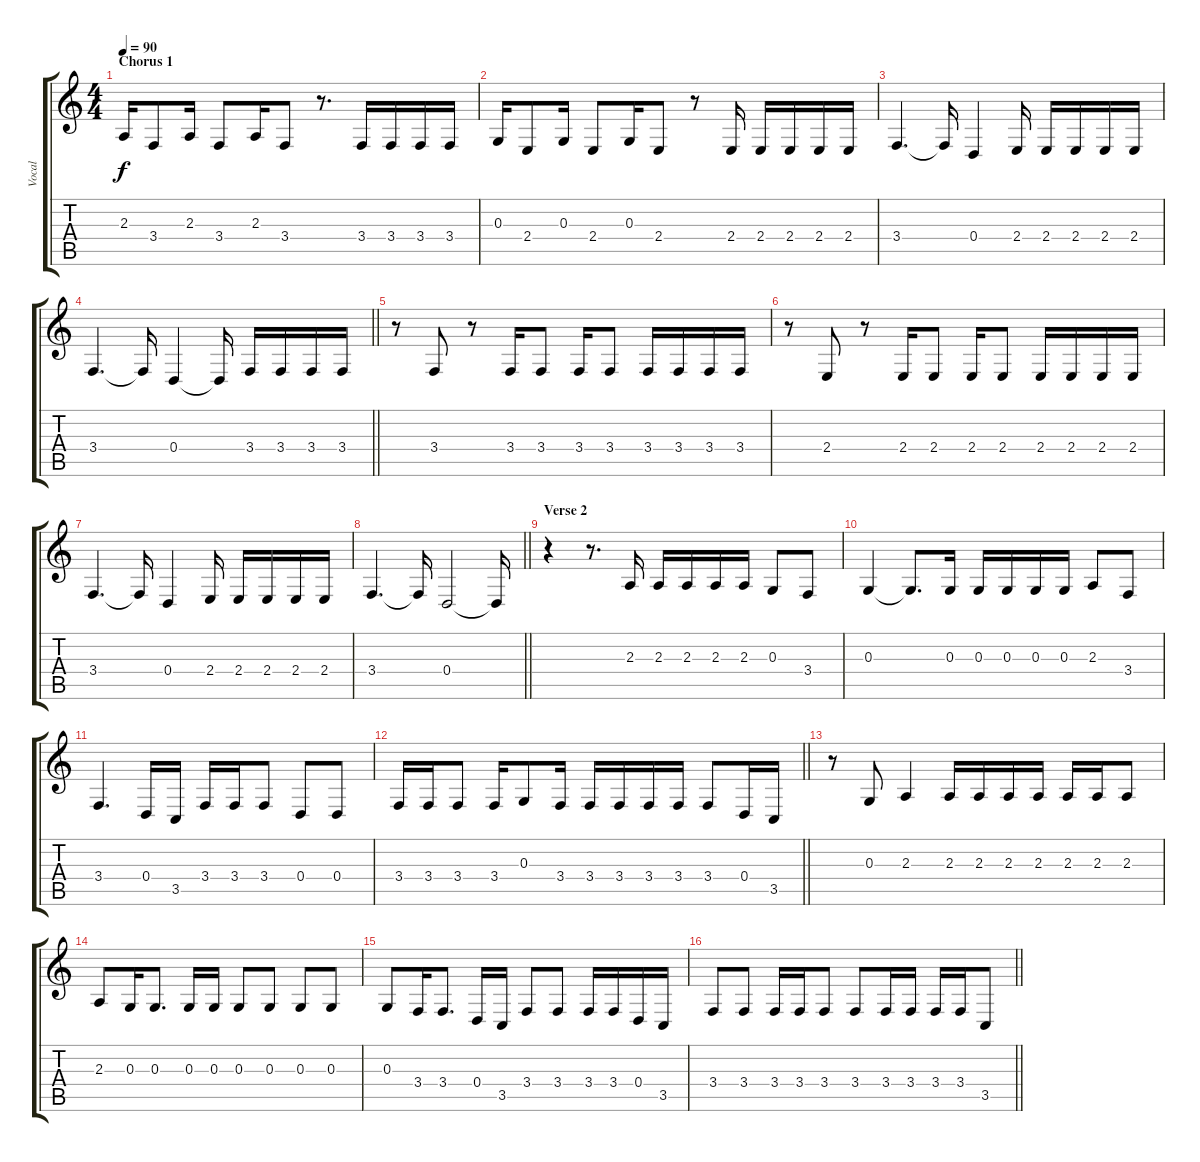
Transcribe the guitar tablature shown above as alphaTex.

\track ("Vocal" "Vocal") {instrument altosax}
\staff {score tabs}
\tuning (E4 B3 G3 D3 A2 E2) {hide}
\ts (4 4)
\section ("" "Chorus 1")
\tempo 90
\clef g2
\ks c
2.3.16{dy f} 3.4.8 2.3.16 3.4.8 2.3.16 3.4.8 r.8{d} 3.4.16 3.4.16 3.4.16 3.4.16 |
0.3.16 2.4.8 0.3.16 2.4.8 0.3.16 2.4.8 r.8 2.4.16 2.4.16 2.4.16 2.4.16 2.4.16 |
3.4.4{d} 3.4{t}.16 0.4.4 2.4.16 2.4.16 2.4.16 2.4.16 2.4.16 |
\barLineRight lightlight
3.4.4{d} 3.4{t}.16 0.4.4 0.4{t}.16 3.4.16 3.4.16 3.4.16 3.4.16 |
r.8 3.4.8 r.8 3.4.16 3.4.8 3.4.16 3.4.8 3.4.16 3.4.16 3.4.16 3.4.16 |
r.8 2.4.8 r.8 2.4.16 2.4.8 2.4.16 2.4.8 2.4.16 2.4.16 2.4.16 2.4.16 |
3.4.4{d} 3.4{t}.16 0.4.4 2.4.16 2.4.16 2.4.16 2.4.16 2.4.16 |
\barLineRight lightlight
3.4.4{d} 3.4{t}.16 0.4.2 0.4{t}.16 |
\section ("" "Verse 2")
r.4 r.8{d} 2.3.16 2.3.16 2.3.16 2.3.16 2.3.16 0.3.8 3.4.8 |
0.3.4 0.3{t}.8{d} 0.3.16 0.3.16 0.3.16 0.3.16 0.3.16 2.3.8 3.4.8 |
3.4.4{d} 0.4.16 3.5.16 3.4.16 3.4.16 3.4.8 0.4.8 0.4.8 |
\barLineRight lightlight
3.4.16 3.4.16 3.4.8 3.4.16 0.3.8 3.4.16 3.4.16 3.4.16 3.4.16 3.4.16 3.4.8 0.4.16 3.5.16 |
r.8 0.3.8 2.3.4 2.3.16 2.3.16 2.3.16 2.3.16 2.3.16 2.3.16 2.3.8 |
2.3.8 0.3.16 0.3.8{d} 0.3.16 0.3.16 0.3.8 0.3.8 0.3.8 0.3.8 |
0.3.8 3.4.16 3.4.8{d} 0.4.16 3.5.16 3.4.8 3.4.8 3.4.16 3.4.16 0.4.16 3.5.16 |
\barLineRight lightlight
3.4.8 3.4.8 3.4.16 3.4.16 3.4.8 3.4.8 3.4.16 3.4.16 3.4.16 3.4.16 3.5.8
